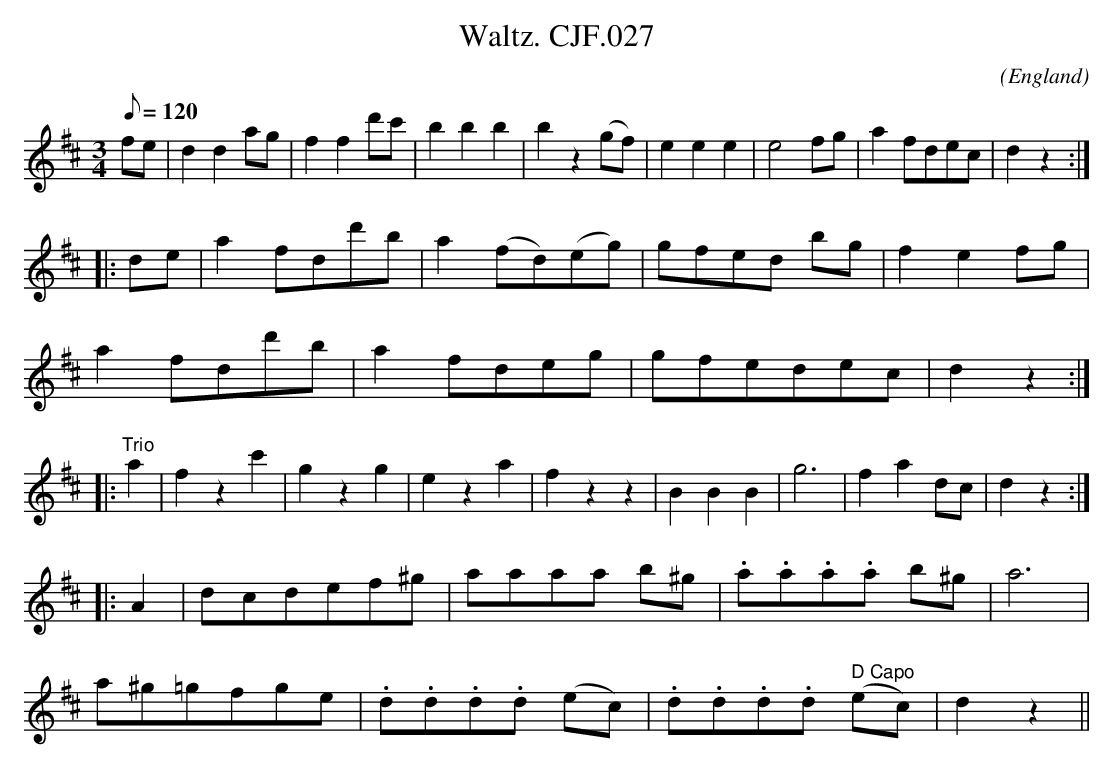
X:1
T:Waltz. CJF.027
M:3/4
L:1/8
Q:120
C:
O:England
K:D
fe|d2d2ag|f2f2d'c'|b2b2b2|b2z2(gf)|e2e2e2|e4fg|\
a2fdec|d2z2:|:!de|a2fdd'b|a2(fd)(eg)|
gfed bg|f2e2fg|!a2fdd'b|a2fdeg|gfedec|d2z2:|:!"Trio"a2|\
f2z2c'2|g2z2g2|e2z2a2|f2z2z2|B2B2B2|g6|
f2a2dc|d2z2:|:!A2|dcdef^g|aaaa b^g|.a.a.a.a b^g|a6|!
a^g=gfge|.d.d.d.d (ec)|.d.d.d.d (" D Capo"ec)|d2z2||
